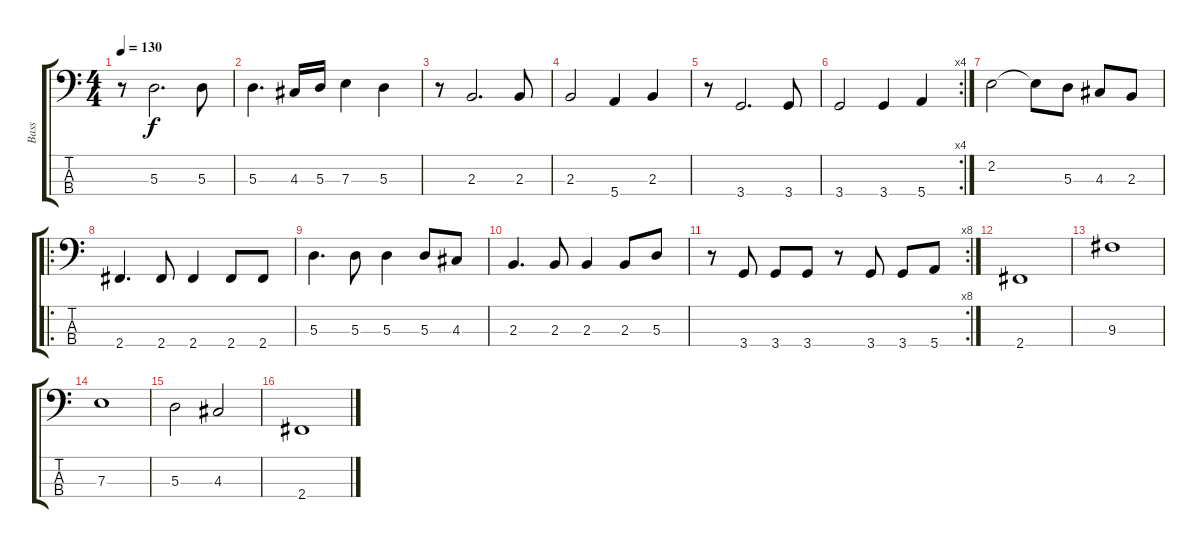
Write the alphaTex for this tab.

\track ("Bass" "Bass") {instrument electricbasspick}
\staff {score tabs}
\tuning (G2 D2 A1 E1) {hide}
\ts (4 4)
\tempo 130
\clef f4
\ks c
r.8{dy f} 5.3.2{d} 5.3.8 |
5.3.4{d} 4.3.16 5.3.16 7.3.4 5.3.4 |
r.8 2.3.2{d} 2.3.8 |
2.3.2 5.4.4 2.3.4 |
r.8 3.4.2{d} 3.4.8 |
\rc 4
3.4.2 3.4.4 5.4.4 |
2.2.2 2.2{t}.8 5.3.8 4.3.8 2.3.8 |
\ro
2.4.4{d} 2.4.8 2.4.4 2.4.8 2.4.8 |
5.3.4{d} 5.3.8 5.3.4 5.3.8 4.3.8 |
2.3.4{d} 2.3.8 2.3.4 2.3.8 5.3.8 |
\rc 8
r.8 3.4.8 3.4.8 3.4.8 r.8 3.4.8 3.4.8 5.4.8 |
2.4.1 |
9.3.1 |
7.3.1 |
5.3.2 4.3.2 |
2.4.1
